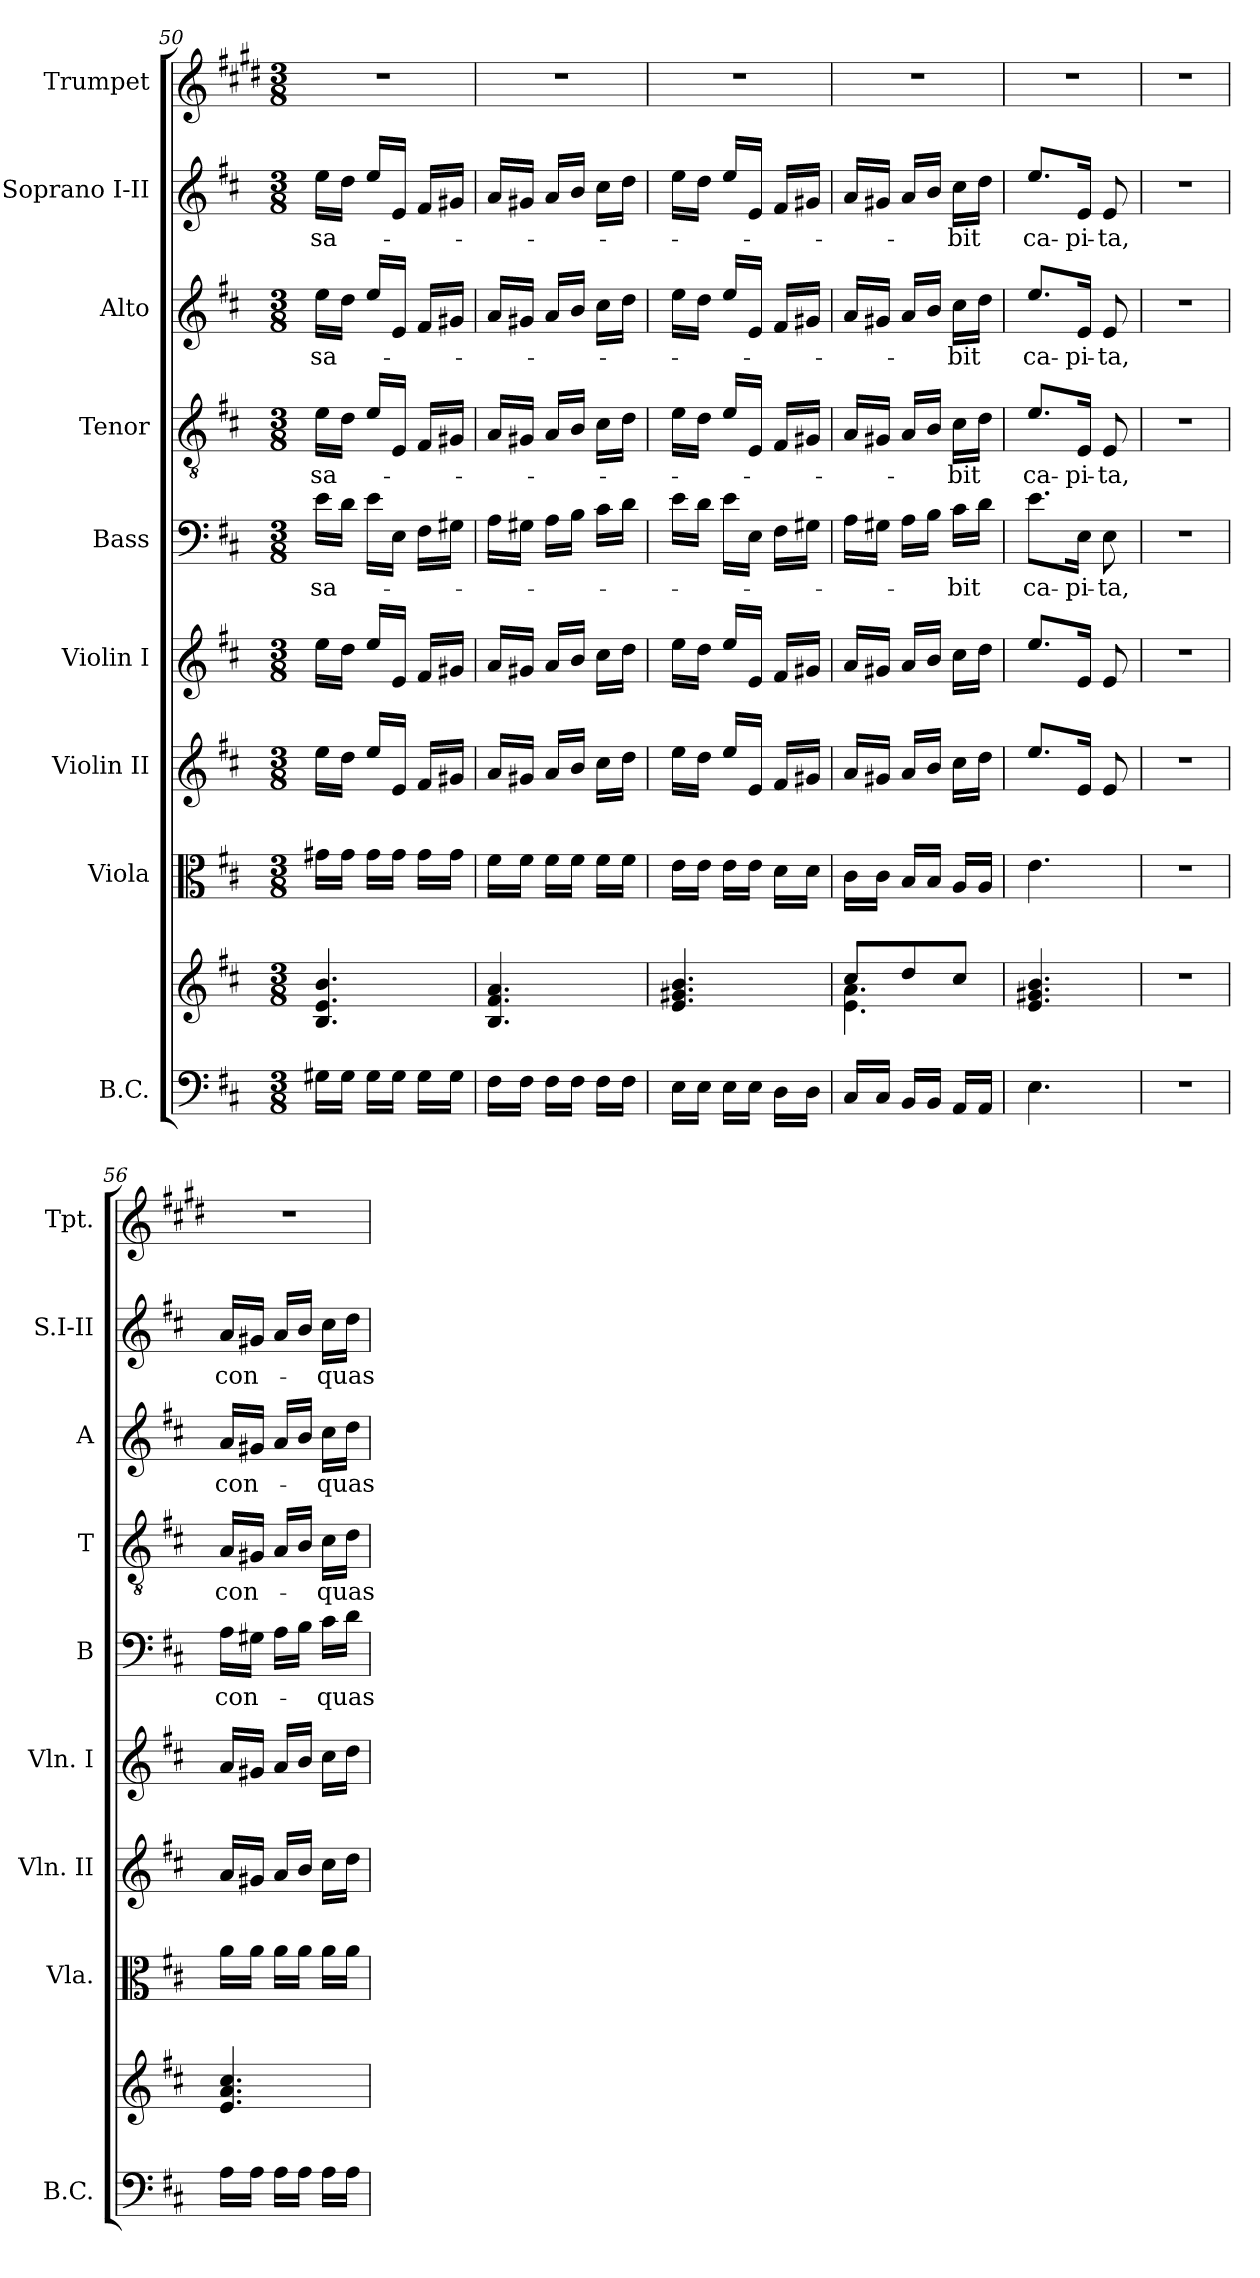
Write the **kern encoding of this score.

**kern	**kern	**kern	**kern	**kern	**kern	**text	**kern	**text	**kern	**text	**kern	**text	**kern
*part9	*part9	*part8	*part7	*part6	*part5	*part5	*part4	*part4	*part3	*part3	*part2	*part2	*part1
*staff10	*staff9	*staff8	*staff7	*staff6	*staff5	*staff5	*staff4	*staff4	*staff3	*staff3	*staff2	*staff2	*staff1
*I"B.C.	*	*I"Viola	*I"Violin II	*I"Violin I	*I"Bass	*	*I"Tenor	*	*I"Alto	*	*I"Soprano I-II	*	*I"Trumpet
*I'B.C.	*	*I'Vla.	*I'Vln. II	*I'Vln. I	*I'B	*	*I'T	*	*I'A	*	*I'S.I-II	*	*I'Tpt.
*clefF4	*clefG2	*clefC3	*clefG2	*clefG2	*clefF4	*	*clefGv2	*	*clefG2	*	*clefG2	*	*clefG2
*	*	*	*	*	*	*	*	*	*	*	*	*	*ITrd1c2
*k[f#c#]	*k[f#c#]	*k[f#c#]	*k[f#c#]	*k[f#c#]	*k[f#c#]	*	*k[f#c#]	*	*k[f#c#]	*	*k[f#c#]	*	*k[f#c#]
*D:	*D:	*D:	*D:	*D:	*D:	*	*D:	*	*D:	*	*D:	*	*D:
*M3/8	*M3/8	*M3/8	*M3/8	*M3/8	*M3/8	*	*M3/8	*	*M3/8	*	*M3/8	*	*M3/8
=50	=50	=50	=50	=50	=50	=50	=50	=50	=50	=50	=50	=50	=50
!	!	!	!	!	!	!LO:LY:b	!	!LO:LY:b	!	!LO:LY:b	!	!LO:LY:b	!
16G#X\LL	4.B/ 4.e/ 4.b/	16g#X\LL	16ee\LL	16ee\LL	16e\LL	-sa-	16e\LL	-sa-	16ee\LL	-sa-	16ee\LL	-sa-	4.r
16G#\JJ	.	16g#\JJ	16dd\JJ	16dd\JJ	16d\JJ	.	16d\JJ	.	16dd\JJ	.	16dd\JJ	.	.
16G#\LL	.	16g#\LL	16ee/LL	16ee/LL	16e\LL	.	16e/LL	.	16ee/LL	.	16ee/LL	.	.
16G#\JJ	.	16g#\JJ	16e/JJ	16e/JJ	16E\JJ	.	16E/JJ	.	16e/JJ	.	16e/JJ	.	.
16G#\LL	.	16g#\LL	16f#/LL	16f#/LL	16F#\LL	.	16F#/LL	.	16f#/LL	.	16f#/LL	.	.
16G#\JJ	.	16g#\JJ	16g#X/JJ	16g#X/JJ	16G#X\JJ	.	16G#X/JJ	.	16g#X/JJ	.	16g#X/JJ	.	.
=51	=51	=51	=51	=51	=51	=51	=51	=51	=51	=51	=51	=51	=51
16F#\LL	4.B/ 4.f#/ 4.a/	16f#\LL	16a/LL	16a/LL	16A\LL	.	16A/LL	.	16a/LL	.	16a/LL	.	4.r
16F#\JJ	.	16f#\JJ	16g#X/JJ	16g#X/JJ	16G#X\JJ	.	16G#X/JJ	.	16g#X/JJ	.	16g#X/JJ	.	.
16F#\LL	.	16f#\LL	16a/LL	16a/LL	16A\LL	.	16A/LL	.	16a/LL	.	16a/LL	.	.
16F#\JJ	.	16f#\JJ	16b/JJ	16b/JJ	16B\JJ	.	16B/JJ	.	16b/JJ	.	16b/JJ	.	.
16F#\LL	.	16f#\LL	16cc#\LL	16cc#\LL	16c#\LL	.	16c#\LL	.	16cc#\LL	.	16cc#\LL	.	.
16F#\JJ	.	16f#\JJ	16dd\JJ	16dd\JJ	16d\JJ	.	16d\JJ	.	16dd\JJ	.	16dd\JJ	.	.
=52	=52	=52	=52	=52	=52	=52	=52	=52	=52	=52	=52	=52	=52
16E\LL	4.e/ 4.g#X/ 4.b/	16e\LL	16ee\LL	16ee\LL	16e\LL	.	16e\LL	.	16ee\LL	.	16ee\LL	.	4.r
16E\JJ	.	16e\JJ	16dd\JJ	16dd\JJ	16d\JJ	.	16d\JJ	.	16dd\JJ	.	16dd\JJ	.	.
16E\LL	.	16e\LL	16ee/LL	16ee/LL	16e\LL	.	16e/LL	.	16ee/LL	.	16ee/LL	.	.
16E\JJ	.	16e\JJ	16e/JJ	16e/JJ	16E\JJ	.	16E/JJ	.	16e/JJ	.	16e/JJ	.	.
16D\LL	.	16d\LL	16f#/LL	16f#/LL	16F#\LL	.	16F#/LL	.	16f#/LL	.	16f#/LL	.	.
16D\JJ	.	16d\JJ	16g#X/JJ	16g#X/JJ	16G#X\JJ	.	16G#X/JJ	.	16g#X/JJ	.	16g#X/JJ	.	.
=53	=53	=53	=53	=53	=53	=53	=53	=53	=53	=53	=53	=53	=53
*	*^	*	*	*	*	*	*	*	*	*	*	*	*
16C#/LL	8cc#/L	4.e\ 4.a\	16c#\LL	16a/LL	16a/LL	16A\LL	.	16A/LL	.	16a/LL	.	16a/LL	.	4.r
16C#/JJ	.	.	16c#\JJ	16g#X/JJ	16g#X/JJ	16G#X\JJ	.	16G#X/JJ	.	16g#X/JJ	.	16g#X/JJ	.	.
16BB/LL	8dd/	.	16B/LL	16a/LL	16a/LL	16A\LL	.	16A/LL	.	16a/LL	.	16a/LL	.	.
16BB/JJ	.	.	16B/JJ	16b/JJ	16b/JJ	16B\JJ	.	16B/JJ	.	16b/JJ	.	16b/JJ	.	.
!	!	!	!	!	!	!	!LO:LY:b	!	!LO:LY:b	!	!LO:LY:b	!	!LO:LY:b	!
16AA/LL	8cc#/J	.	16A/LL	16cc#\LL	16cc#\LL	16c#\LL	-bit	16c#\LL	-bit	16cc#\LL	-bit	16cc#\LL	-bit	.
16AA/JJ	.	.	16A/JJ	16dd\JJ	16dd\JJ	16d\JJ	.	16d\JJ	.	16dd\JJ	.	16dd\JJ	.	.
*	*v	*v	*	*	*	*	*	*	*	*	*	*	*	*
=54	=54	=54	=54	=54	=54	=54	=54	=54	=54	=54	=54	=54	=54
!	!	!	!	!	!	!LO:LY:b	!	!LO:LY:b	!	!LO:LY:b	!	!LO:LY:b	!
4.E\	4.e/ 4.g#X/ 4.b/	4.e\	8.ee/L	8.ee/L	8.e\L	ca-	8.e/L	ca-	8.ee/L	ca-	8.ee/L	ca-	4.r
!	!	!	!	!	!	!LO:LY:b	!	!LO:LY:b	!	!LO:LY:b	!	!LO:LY:b	!
.	.	.	16e/Jk	16e/Jk	16E\Jk	-pi-	16E/Jk	-pi-	16e/Jk	-pi-	16e/Jk	-pi-	.
!	!	!	!	!	!	!LO:LY:b	!	!LO:LY:b	!	!LO:LY:b	!	!LO:LY:b	!
.	.	.	8e/	8e/	8E\	-ta,	8E/	-ta,	8e/	-ta,	8e/	-ta,	.
=55	=55	=55	=55	=55	=55	=55	=55	=55	=55	=55	=55	=55	=55
4.r	4.r	4.r	4.r	4.r	4.r	.	4.r	.	4.r	.	4.r	.	4.r
!!LO:PB:g=z
=56	=56	=56	=56	=56	=56	=56	=56	=56	=56	=56	=56	=56	=56
!	!	!	!	!	!	!LO:LY:b	!	!LO:LY:b	!	!LO:LY:b	!	!LO:LY:b	!
16A\LL	4.e/ 4.a/ 4.cc#/	16a\LL	16a/LL	16a/LL	16A\LL	con-	16A/LL	con-	16a/LL	con-	16a/LL	con-	4.r
16A\JJ	.	16a\JJ	16g#X/JJ	16g#X/JJ	16G#X\JJ	.	16G#X/JJ	.	16g#X/JJ	.	16g#X/JJ	.	.
16A\LL	.	16a\LL	16a/LL	16a/LL	16A\LL	.	16A/LL	.	16a/LL	.	16a/LL	.	.
16A\JJ	.	16a\JJ	16b/JJ	16b/JJ	16B\JJ	.	16B/JJ	.	16b/JJ	.	16b/JJ	.	.
!	!	!	!	!	!	!LO:LY:b	!	!LO:LY:b	!	!LO:LY:b	!	!LO:LY:b	!
16A\LL	.	16a\LL	16cc#\LL	16cc#\LL	16c#\LL	-quas-	16c#\LL	-quas-	16cc#\LL	-quas-	16cc#\LL	-quas-	.
16A\JJ	.	16a\JJ	16dd\JJ	16dd\JJ	16d\JJ	.	16d\JJ	.	16dd\JJ	.	16dd\JJ	.	.
=	=	=	=	=	=	=	=	=	=	=	=	=	=
*-	*-	*-	*-	*-	*-	*-	*-	*-	*-	*-	*-	*-	*-
